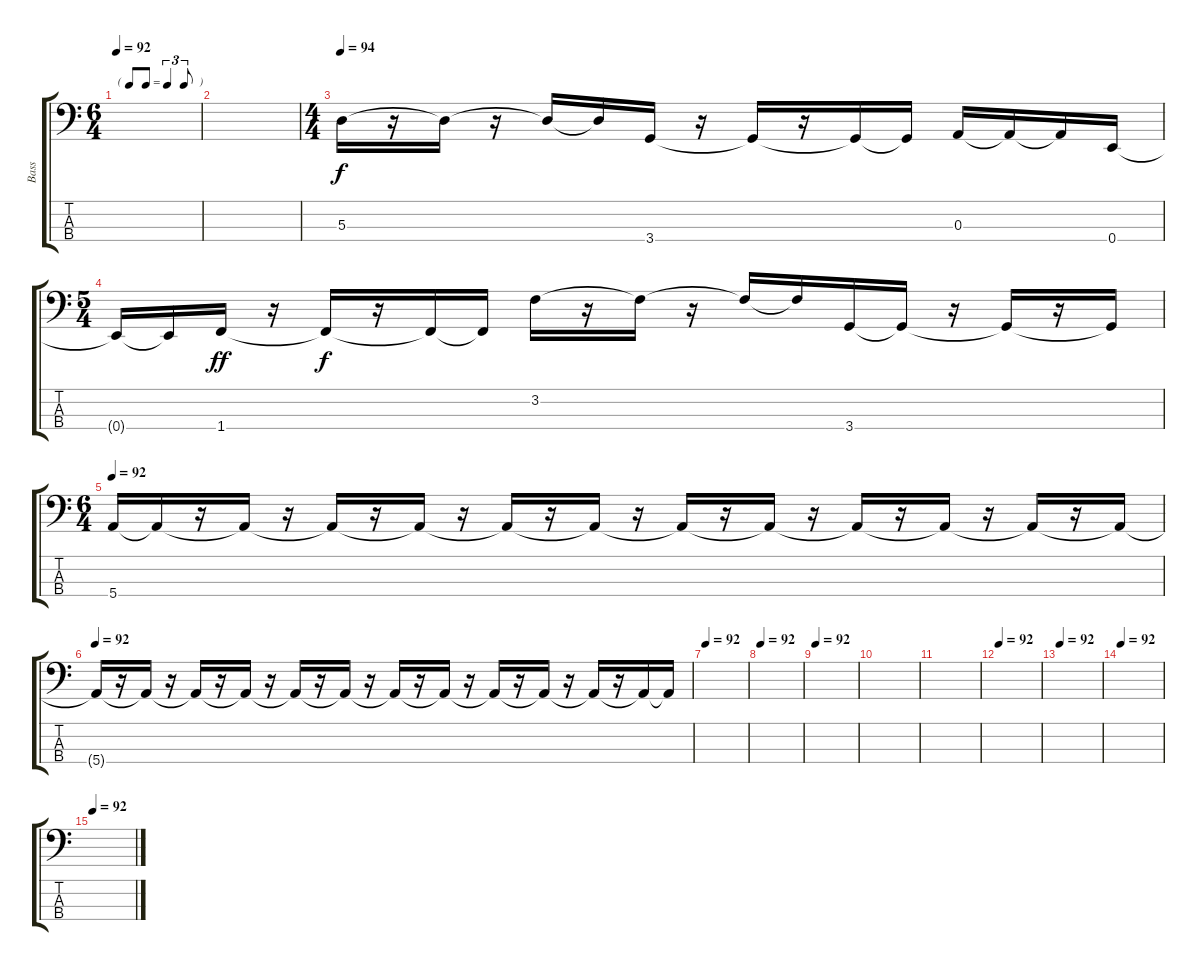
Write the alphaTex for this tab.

\track ("Bass" "Bass") {instrument electricbassfinger}
\staff {score tabs}
\tuning (G2 D2 A1 E1) {hide}
\ts (6 4)
\tf triplet8th
\tempo 92
\clef f4
\ks c
|
|
\ts (4 4)
\tempo 94
5.3.16 r.16 5.3{t}.16 r.16 5.3{t}.16 5.3{t}.16 3.4.16 r.16 3.4{t}.16 r.16 3.4{t}.16 3.4{t}.16 0.3.16 0.3{t}.16 0.3{t}.16 0.4.16 |
\ts (5 4)
0.4{t}.16 0.4{t}.16 1.4.16{dy ff} r.16 1.4{t}.16{dy f} r.16 1.4{t}.16 1.4{t}.16 3.2.16 r.16 3.2{t}.16 r.16 3.2{t}.16 3.2{t}.16 3.4.16 3.4{t}.16 r.16 3.4{t}.16 r.16 3.4{t}.16 |
\ts (6 4)
\tempo 92
5.4.16 5.4{t}.16 r.16 5.4{t}.16 r.16 5.4{t}.16 r.16 5.4{t}.16 r.16 5.4{t}.16 r.16 5.4{t}.16 r.16 5.4{t}.16 r.16 5.4{t}.16 r.16 5.4{t}.16 r.16 5.4{t}.16 r.16 5.4{t}.16 r.16 5.4{t}.16 |
\tempo 92
5.4{t}.16 r.16 5.4{t}.16 r.16 5.4{t}.16 r.16 5.4{t}.16 r.16 5.4{t}.16 r.16 5.4{t}.16 r.16 5.4{t}.16 r.16 5.4{t}.16 r.16 5.4{t}.16 r.16 5.4{t}.16 r.16 5.4{t}.16 r.16 5.4{t}.16 5.4{t}.16 |
\tempo 92
|
\tempo 92
|
\tempo 92
|
|
|
\tempo 92
|
\tempo 92
|
\tempo 92
|
\tempo 92
